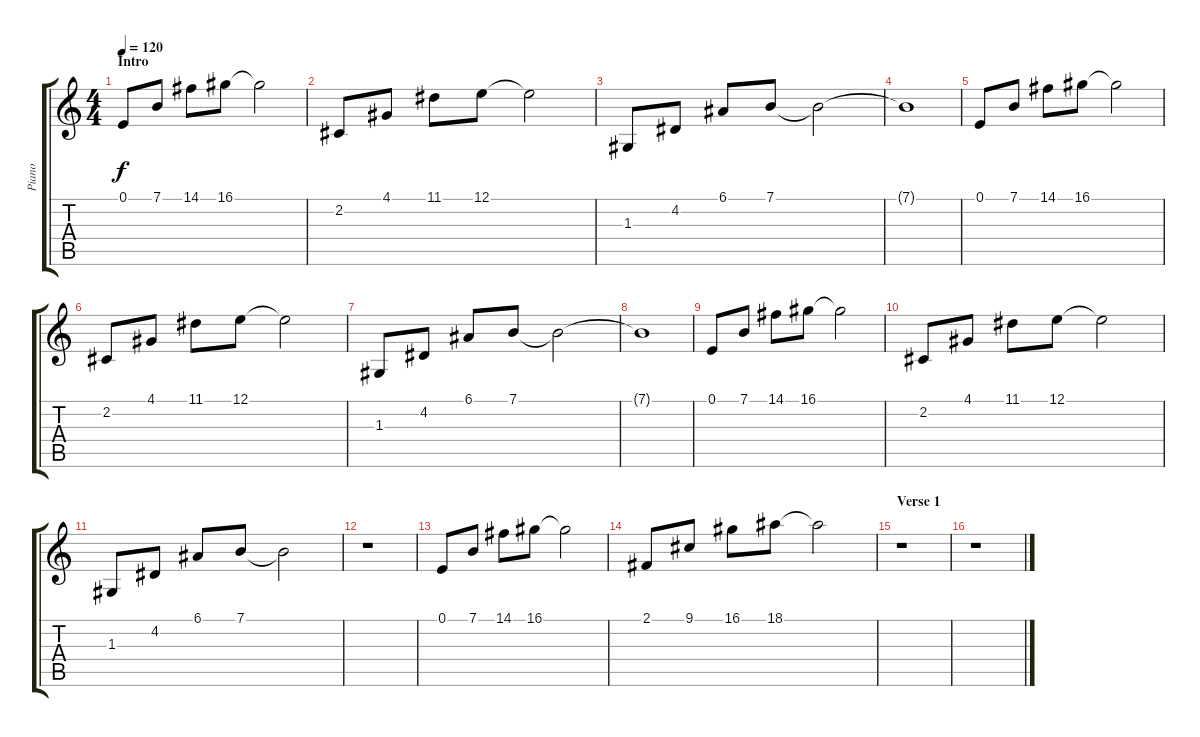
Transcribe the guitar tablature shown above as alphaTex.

\track ("Piano" "Piano") {instrument brightacousticpiano}
\staff {score tabs}
\tuning (E4 B3 G3 D3 A2 E2) {hide}
\ts (4 4)
\section ("" "Intro")
\tempo 120
\clef g2
\ks c
0.1.8{dy f instrument brightacousticpiano} 7.1.8 14.1.8 16.1.8 16.1{t}.2 |
2.2.8 4.1.8 11.1.8 12.1.8 12.1{t}.2 |
1.3.8 4.2.8 6.1.8 7.1.8 7.1{t}.2 |
7.1{t}.1 |
0.1.8 7.1.8 14.1.8 16.1.8 16.1{t}.2 |
2.2.8 4.1.8 11.1.8 12.1.8 12.1{t}.2 |
1.3.8 4.2.8 6.1.8 7.1.8 7.1{t}.2 |
7.1{t}.1 |
0.1.8 7.1.8 14.1.8 16.1.8 16.1{t}.2 |
2.2.8 4.1.8 11.1.8 12.1.8 12.1{t}.2 |
1.3.8 4.2.8 6.1.8 7.1.8 7.1{t}.2 |
r.1 |
0.1.8 7.1.8 14.1.8 16.1.8 16.1{t}.2 |
2.1.8 9.1.8 16.1.8 18.1.8 18.1{t}.2 |
\section ("" "Verse 1")
r.1 |
r.1
